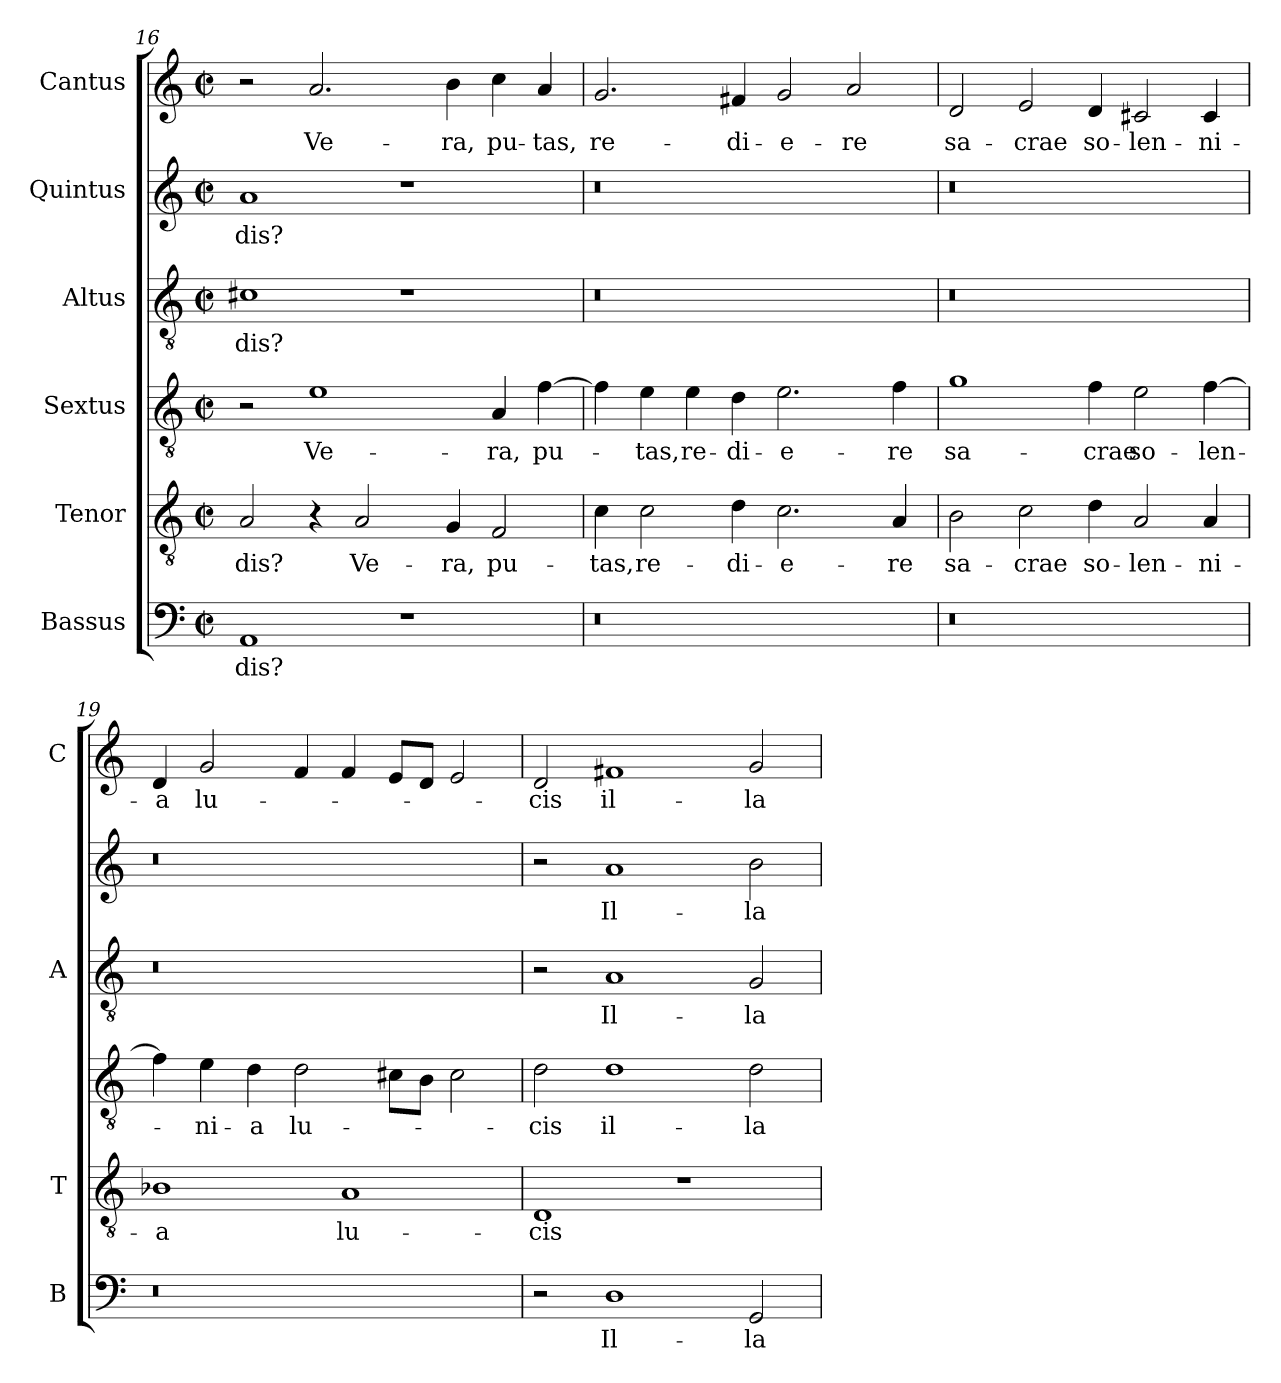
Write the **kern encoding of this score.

**kern	**text	**kern	**text	**kern	**text	**kern	**text	**kern	**text	**kern	**text
*part6	*part6	*part5	*part5	*part4	*part4	*part3	*part3	*part2	*part2	*part1	*part1
*staff6	*staff6	*staff5	*staff5	*staff4	*staff4	*staff3	*staff3	*staff2	*staff2	*staff1	*staff1
*I"Bassus	*	*I"Tenor	*	*I"Sextus	*	*I"Altus	*	*I"Quintus	*	*I"Cantus	*
*I'B	*	*I'T	*	*	*	*I'A	*	*	*	*I'C	*
*clefF4	*	*clefGv2	*	*clefGv2	*	*clefGv2	*	*clefG2	*	*clefG2	*
*k[]	*	*k[]	*	*k[]	*	*k[]	*	*k[]	*	*k[]	*
*C:	*	*C:	*	*C:	*	*C:	*	*C:	*	*C:	*
*M2/2	*	*M2/2	*	*M2/2	*	*M2/2	*	*M2/2	*	*M2/2	*
*met(c|)	*	*met(c|)	*	*met(c|)	*	*met(c|)	*	*met(c|)	*	*met(c|)	*
=16	=16	=16	=16	=16	=16	=16	=16	=16	=16	=16	=16
1AA	-dis?	2A/	-dis?	2r	.	1c#X	-dis?	1a	-dis?	2r	.
.	.	4r	.	1e	Ve-	.	.	.	.	2.a/	Ve-
.	.	2A/	Ve-	.	.	.	.	.	.	.	.
1r	.	.	.	.	.	1r	.	1r	.	.	.
.	.	4G/	-ra,	.	.	.	.	.	.	4b\	-ra,
.	.	2F/	pu-	4A/	-ra,	.	.	.	.	4cc\	pu-
.	.	.	.	[4f\	pu-	.	.	.	.	4a/	-tas,
!!LO:LB:g=z
=17	=17	=17	=17	=17	=17	=17	=17	=17	=17	=17	=17
0r	.	4c\	-tas,	4f\]	.	0r	.	0r	.	2.g/	re-
.	.	2c\	re-	4e\	-tas,	.	.	.	.	.	.
.	.	.	.	4e\	re-	.	.	.	.	.	.
.	.	4d\	-di-	4d\	-di-	.	.	.	.	4f#X/	-di-
.	.	2.c\	-e-	2.e\	-e-	.	.	.	.	2g/	-e-
.	.	.	.	.	.	.	.	.	.	2a/	-re
.	.	4A/	-re	4f\	-re	.	.	.	.	.	.
=18	=18	=18	=18	=18	=18	=18	=18	=18	=18	=18	=18
0r	.	2B\	sa-	1g	sa-	0r	.	0r	.	2d/	sa-
.	.	2c\	-crae	.	.	.	.	.	.	2e/	-crae
.	.	4d\	so-	4f\	-crae	.	.	.	.	4d/	so-
.	.	2A/	-len-	2e\	so-	.	.	.	.	2c#X/	-len-
.	.	4A/	-ni-	[4f\	-len-	.	.	.	.	4c#/	-ni-
=19	=19	=19	=19	=19	=19	=19	=19	=19	=19	=19	=19
0r	.	1B-X	-a	4f\]	.	0r	.	0r	.	4d/	-a
.	.	.	.	4e\	-ni-	.	.	.	.	2g/	lu-
.	.	.	.	4d\	-a	.	.	.	.	.	.
.	.	.	.	2d\	lu-	.	.	.	.	4f/	.
.	.	1A	lu-	.	.	.	.	.	.	4f/	.
.	.	.	.	8c#X\L	.	.	.	.	.	8e/L	.
.	.	.	.	8B\J	.	.	.	.	.	8d/J	.
.	.	.	.	2c#\	.	.	.	.	.	2e/	.
!!LO:PB:g=z
=20	=20	=20	=20	=20	=20	=20	=20	=20	=20	=20	=20
2r	.	1D	-cis	2d\	-cis	2r	.	2r	.	2d/	-cis
1D	Il-	.	.	1d	il-	1A	Il-	1a	Il-	1f#X	il-
.	.	1r	.	.	.	.	.	.	.	.	.
2GG/	-la-	.	.	2d\	-la-	2G/	-la-	2b\	-la-	2g/	-la-
=	=	=	=	=	=	=	=	=	=	=	=
*-	*-	*-	*-	*-	*-	*-	*-	*-	*-	*-	*-
